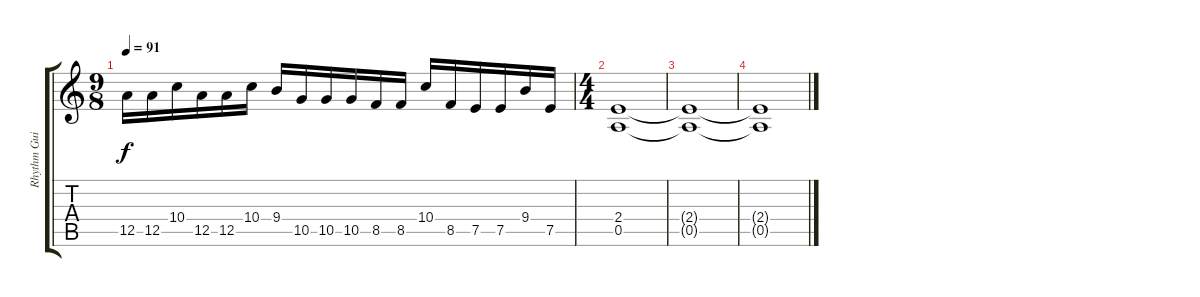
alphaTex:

\track ("Rhythm Guitar 1" "Rhythm Gui") {instrument distortionguitar}
\staff {score tabs}
\tuning (E4 B3 G3 D3 A2 E2) {hide}
\ts (9 8)
\tempo 91
\clef g2
\ks c
12.5.16{dy f} 12.5.16 10.4.16 12.5.16 12.5.16 10.4.16 9.4.16 10.5.16 10.5.16 10.5.16 8.5.16 8.5.16 10.4.16 8.5.16 7.5.16 7.5.16 9.4.16 7.5.16 |
\ts (4 4)
(2.4 0.5).1 |
(2.4{t} 0.5{t}).1 |
(2.4{t} 0.5{t}).1
